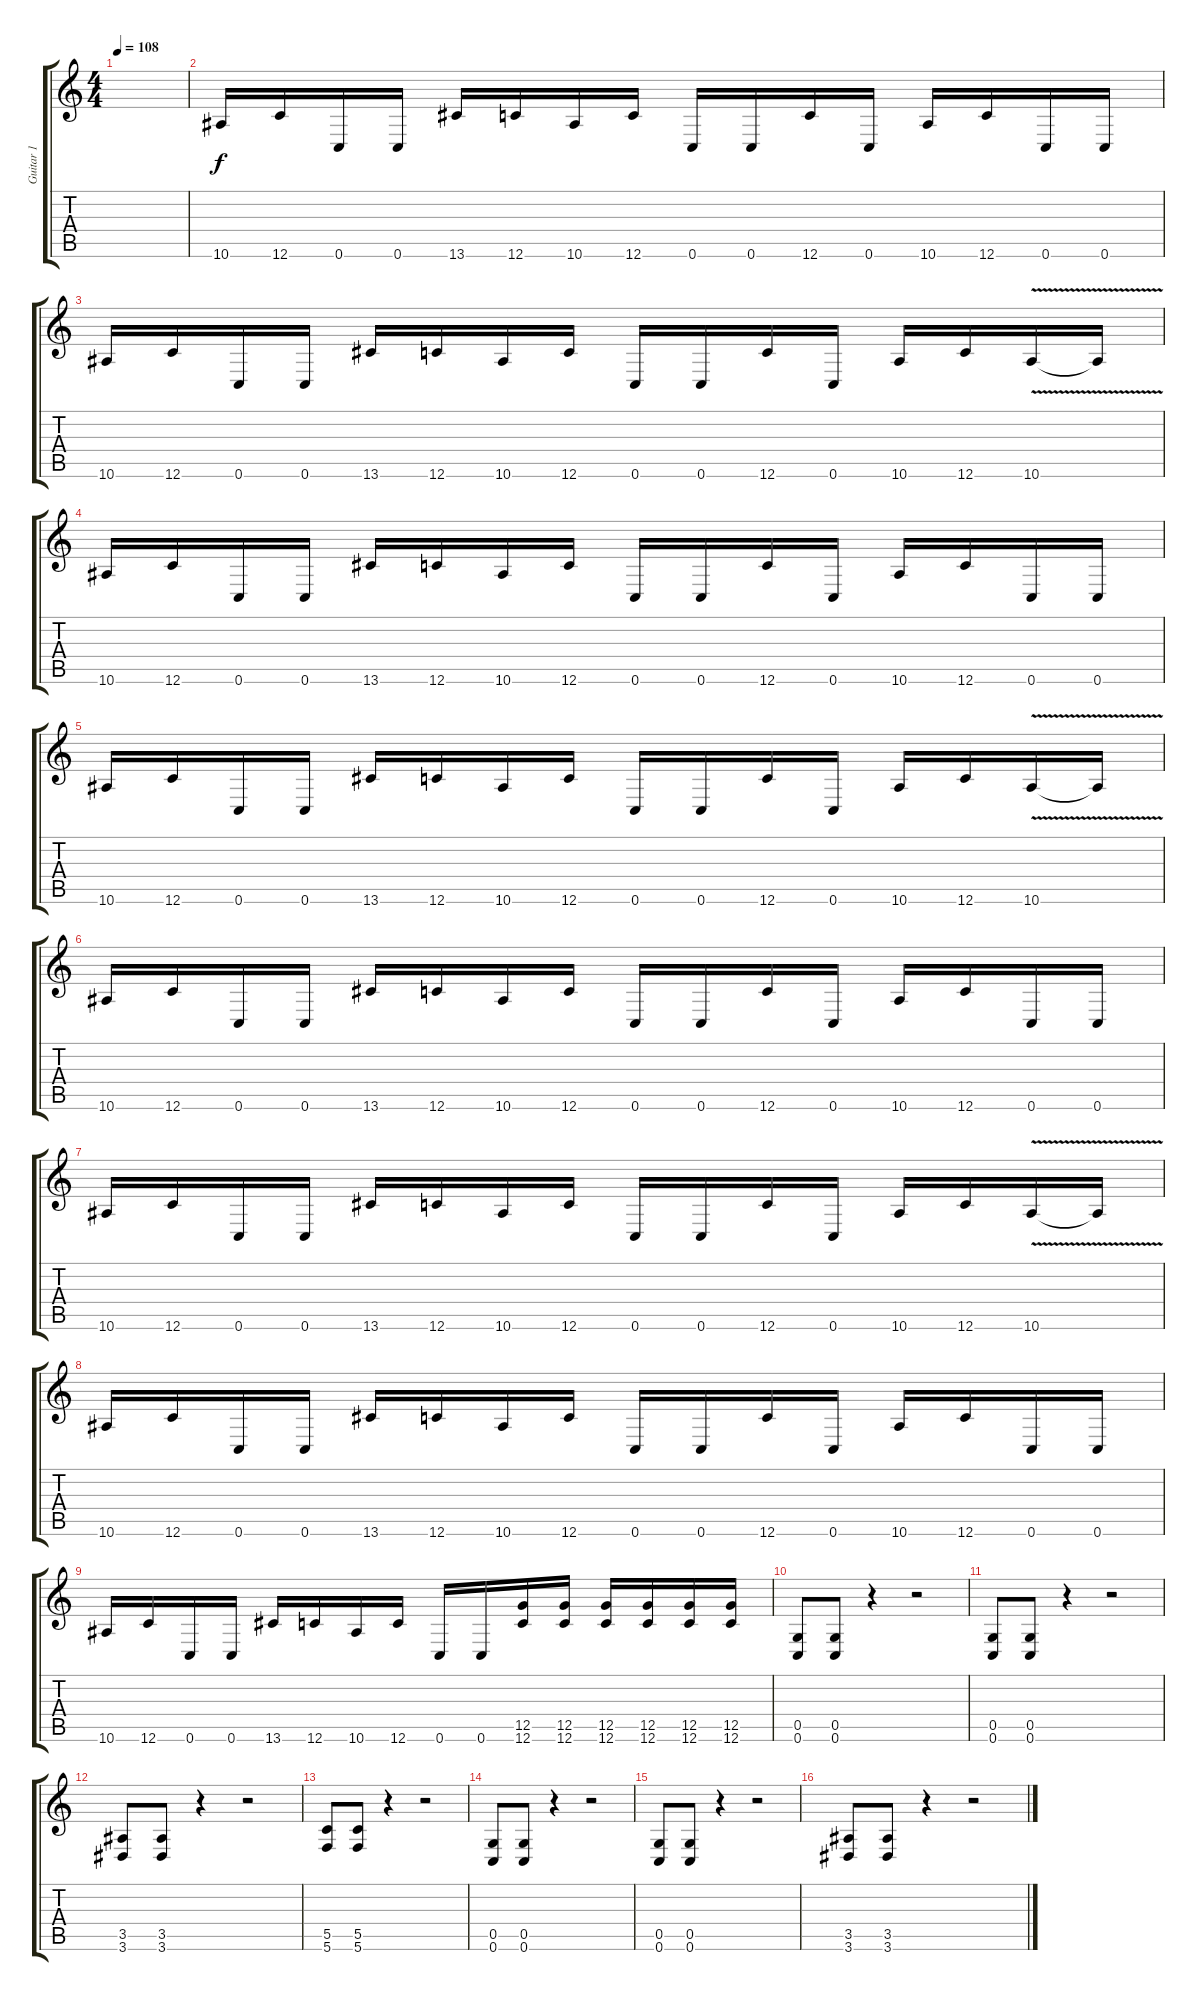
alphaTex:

\track ("Guitar 1" "Guitar 1") {instrument distortionguitar}
\staff {score tabs}
\tuning (D4 A3 F3 C3 G2 C2) {hide}
\ts (4 4)
\tempo 108
\clef g2
\ks c
|
10.6.16 12.6.16 0.6.16 0.6.16 13.6.16 12.6.16 10.6.16 12.6.16 0.6.16 0.6.16 12.6.16 0.6.16 10.6.16 12.6.16 0.6.16 0.6.16 |
10.6.16 12.6.16 0.6.16 0.6.16 13.6.16 12.6.16 10.6.16 12.6.16 0.6.16 0.6.16 12.6.16 0.6.16 10.6.16 12.6.16 10.6{v}.16 10.6{t}.16 |
10.6.16 12.6.16 0.6.16 0.6.16 13.6.16 12.6.16 10.6.16 12.6.16 0.6.16 0.6.16 12.6.16 0.6.16 10.6.16 12.6.16 0.6.16 0.6.16 |
10.6.16 12.6.16 0.6.16 0.6.16 13.6.16 12.6.16 10.6.16 12.6.16 0.6.16 0.6.16 12.6.16 0.6.16 10.6.16 12.6.16 10.6{v}.16 10.6{t}.16 |
10.6.16 12.6.16 0.6.16 0.6.16 13.6.16 12.6.16 10.6.16 12.6.16 0.6.16 0.6.16 12.6.16 0.6.16 10.6.16 12.6.16 0.6.16 0.6.16 |
10.6.16 12.6.16 0.6.16 0.6.16 13.6.16 12.6.16 10.6.16 12.6.16 0.6.16 0.6.16 12.6.16 0.6.16 10.6.16 12.6.16 10.6{v}.16 10.6{t}.16 |
10.6.16 12.6.16 0.6.16 0.6.16 13.6.16 12.6.16 10.6.16 12.6.16 0.6.16 0.6.16 12.6.16 0.6.16 10.6.16 12.6.16 0.6.16 0.6.16 |
10.6.16 12.6.16 0.6.16 0.6.16 13.6.16 12.6.16 10.6.16 12.6.16 0.6.16 0.6.16 (12.5 12.6).16 (12.5 12.6).16 (12.5 12.6).16 (12.5 12.6).16 (12.5 12.6).16 (12.5 12.6).16 |
(0.5 0.6).8 (0.5 0.6).8 r.4 r.2 |
(0.5 0.6).8 (0.5 0.6).8 r.4 r.2 |
(3.5 3.6).8 (3.5 3.6).8 r.4 r.2 |
(5.5 5.6).8 (5.5 5.6).8 r.4 r.2 |
(0.5 0.6).8 (0.5 0.6).8 r.4 r.2 |
(0.5 0.6).8 (0.5 0.6).8 r.4 r.2 |
(3.5 3.6).8 (3.5 3.6).8 r.4 r.2
